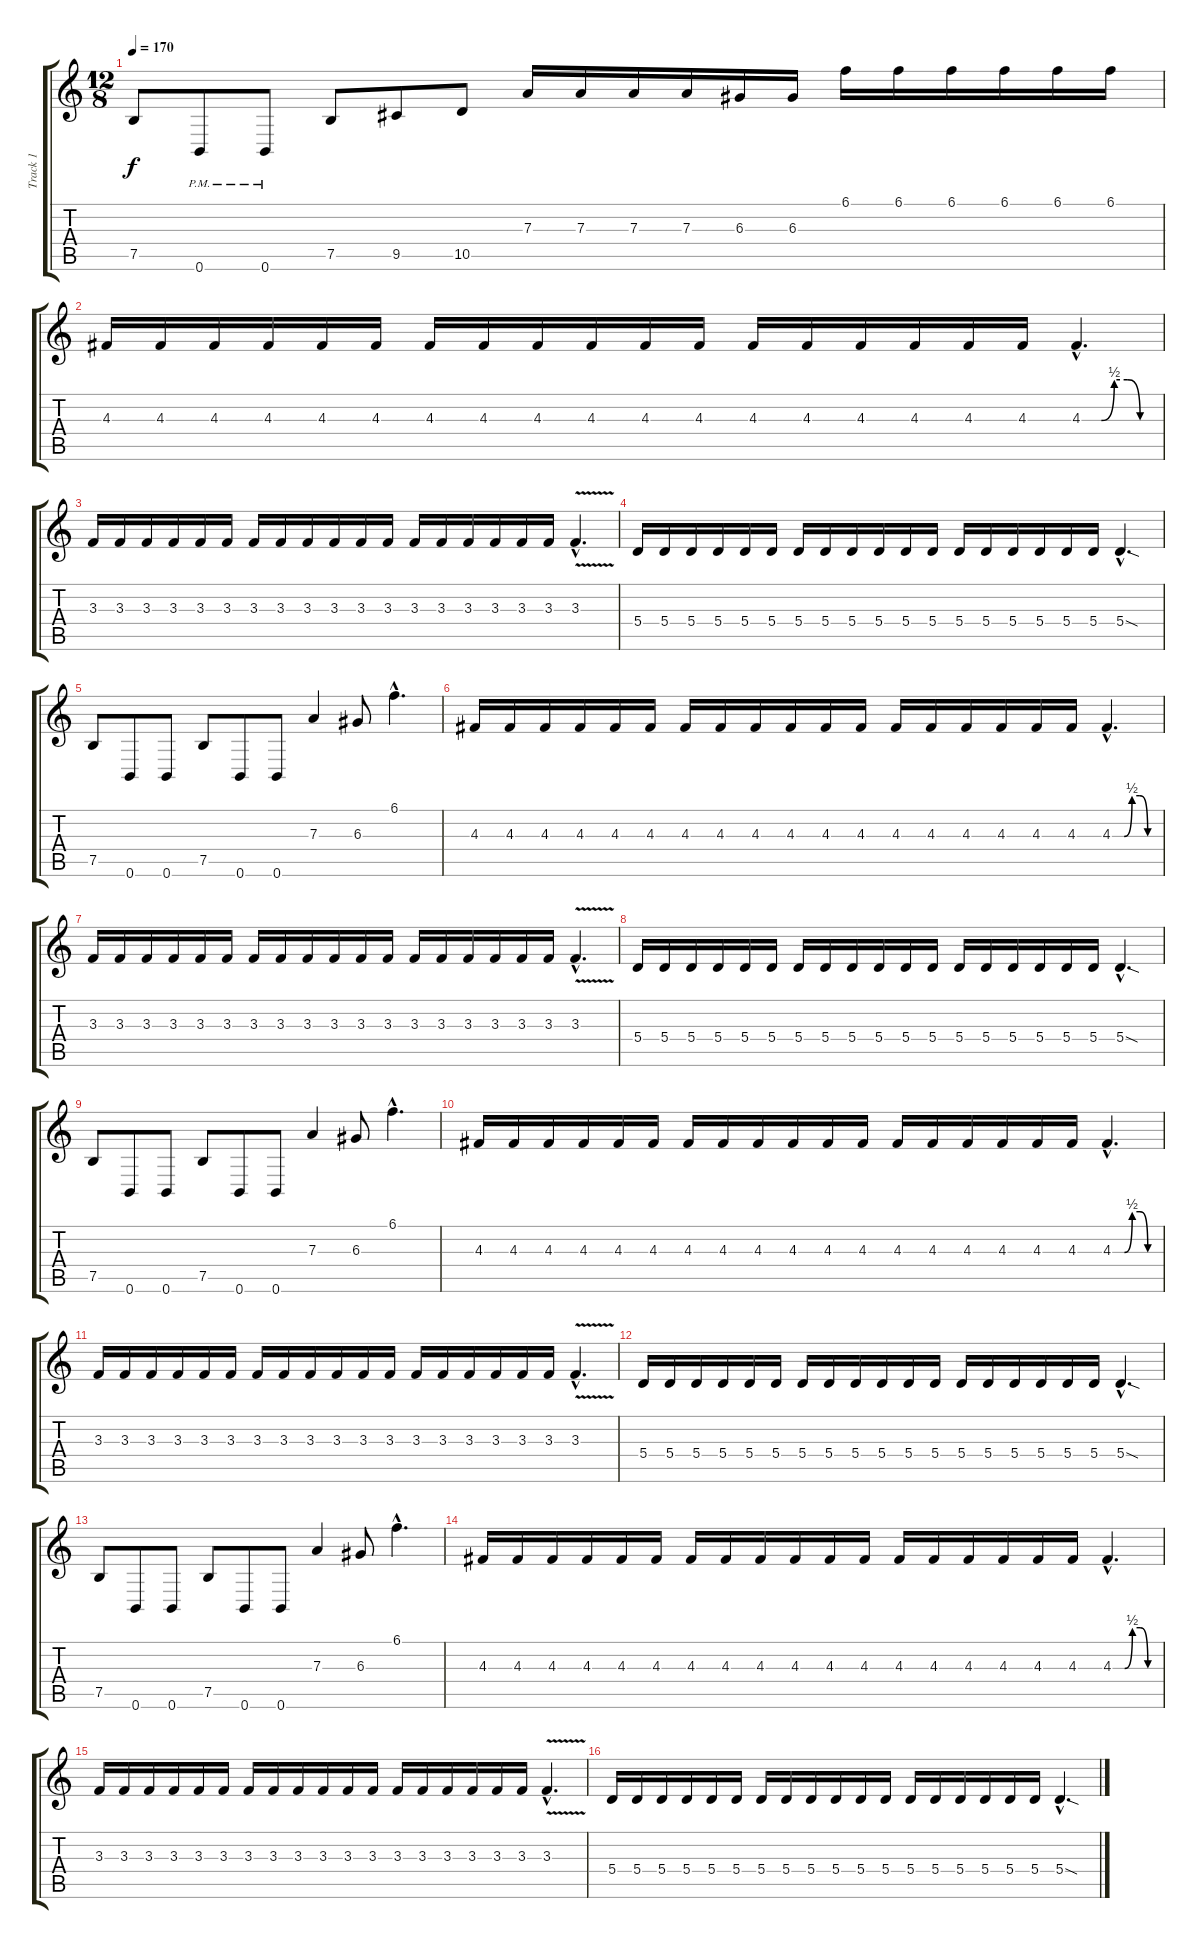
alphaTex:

\track ("Track 1" "Track 1") {instrument overdrivenguitar}
\staff {score tabs}
\tuning (B3 Gb3 D3 A2 E2 B1) {hide}
\ts (12 8)
\tempo 170
\clef g2
\ks c
7.5.8{dy f} 0.6{pm}.8 0.6{pm}.8 7.5.8 9.5.8 10.5.8 7.3.16 7.3.16 7.3.16 7.3.16 6.3.16 6.3.16 6.1.16 6.1.16 6.1.16 6.1.16 6.1.16 6.1.16 |
4.3.16 4.3.16 4.3.16 4.3.16 4.3.16 4.3.16 4.3.16 4.3.16 4.3.16 4.3.16 4.3.16 4.3.16 4.3.16 4.3.16 4.3.16 4.3.16 4.3.16 4.3.16 4.3{be (custom 0 0 15 0 25 2 35 2 45 0 60 0) hac}.4{d} |
3.3.16 3.3.16 3.3.16 3.3.16 3.3.16 3.3.16 3.3.16 3.3.16 3.3.16 3.3.16 3.3.16 3.3.16 3.3.16 3.3.16 3.3.16 3.3.16 3.3.16 3.3.16 3.3{v hac}.4{d} |
5.4.16 5.4.16 5.4.16 5.4.16 5.4.16 5.4.16 5.4.16 5.4.16 5.4.16 5.4.16 5.4.16 5.4.16 5.4.16 5.4.16 5.4.16 5.4.16 5.4.16 5.4.16 5.4{sod hac}.4{d} |
7.5.8 0.6.8 0.6.8 7.5.8 0.6.8 0.6.8 7.3.4 6.3.8 6.1{hac}.4{d} |
4.3.16 4.3.16 4.3.16 4.3.16 4.3.16 4.3.16 4.3.16 4.3.16 4.3.16 4.3.16 4.3.16 4.3.16 4.3.16 4.3.16 4.3.16 4.3.16 4.3.16 4.3.16 4.3{be (custom 0 0 15 0 25 2 35 2 45 0 60 0) hac}.4{d} |
3.3.16 3.3.16 3.3.16 3.3.16 3.3.16 3.3.16 3.3.16 3.3.16 3.3.16 3.3.16 3.3.16 3.3.16 3.3.16 3.3.16 3.3.16 3.3.16 3.3.16 3.3.16 3.3{v hac}.4{d} |
5.4.16 5.4.16 5.4.16 5.4.16 5.4.16 5.4.16 5.4.16 5.4.16 5.4.16 5.4.16 5.4.16 5.4.16 5.4.16 5.4.16 5.4.16 5.4.16 5.4.16 5.4.16 5.4{sod hac}.4{d} |
7.5.8 0.6.8 0.6.8 7.5.8 0.6.8 0.6.8 7.3.4 6.3.8 6.1{hac}.4{d} |
4.3.16 4.3.16 4.3.16 4.3.16 4.3.16 4.3.16 4.3.16 4.3.16 4.3.16 4.3.16 4.3.16 4.3.16 4.3.16 4.3.16 4.3.16 4.3.16 4.3.16 4.3.16 4.3{be (custom 0 0 15 0 25 2 35 2 45 0 60 0) hac}.4{d} |
3.3.16 3.3.16 3.3.16 3.3.16 3.3.16 3.3.16 3.3.16 3.3.16 3.3.16 3.3.16 3.3.16 3.3.16 3.3.16 3.3.16 3.3.16 3.3.16 3.3.16 3.3.16 3.3{v hac}.4{d} |
5.4.16 5.4.16 5.4.16 5.4.16 5.4.16 5.4.16 5.4.16 5.4.16 5.4.16 5.4.16 5.4.16 5.4.16 5.4.16 5.4.16 5.4.16 5.4.16 5.4.16 5.4.16 5.4{sod hac}.4{d} |
7.5.8 0.6.8 0.6.8 7.5.8 0.6.8 0.6.8 7.3.4 6.3.8 6.1{hac}.4{d} |
4.3.16 4.3.16 4.3.16 4.3.16 4.3.16 4.3.16 4.3.16 4.3.16 4.3.16 4.3.16 4.3.16 4.3.16 4.3.16 4.3.16 4.3.16 4.3.16 4.3.16 4.3.16 4.3{be (custom 0 0 15 0 25 2 35 2 45 0 60 0) hac}.4{d} |
3.3.16 3.3.16 3.3.16 3.3.16 3.3.16 3.3.16 3.3.16 3.3.16 3.3.16 3.3.16 3.3.16 3.3.16 3.3.16 3.3.16 3.3.16 3.3.16 3.3.16 3.3.16 3.3{v hac}.4{d} |
5.4.16 5.4.16 5.4.16 5.4.16 5.4.16 5.4.16 5.4.16 5.4.16 5.4.16 5.4.16 5.4.16 5.4.16 5.4.16 5.4.16 5.4.16 5.4.16 5.4.16 5.4.16 5.4{sod hac}.4{d}
